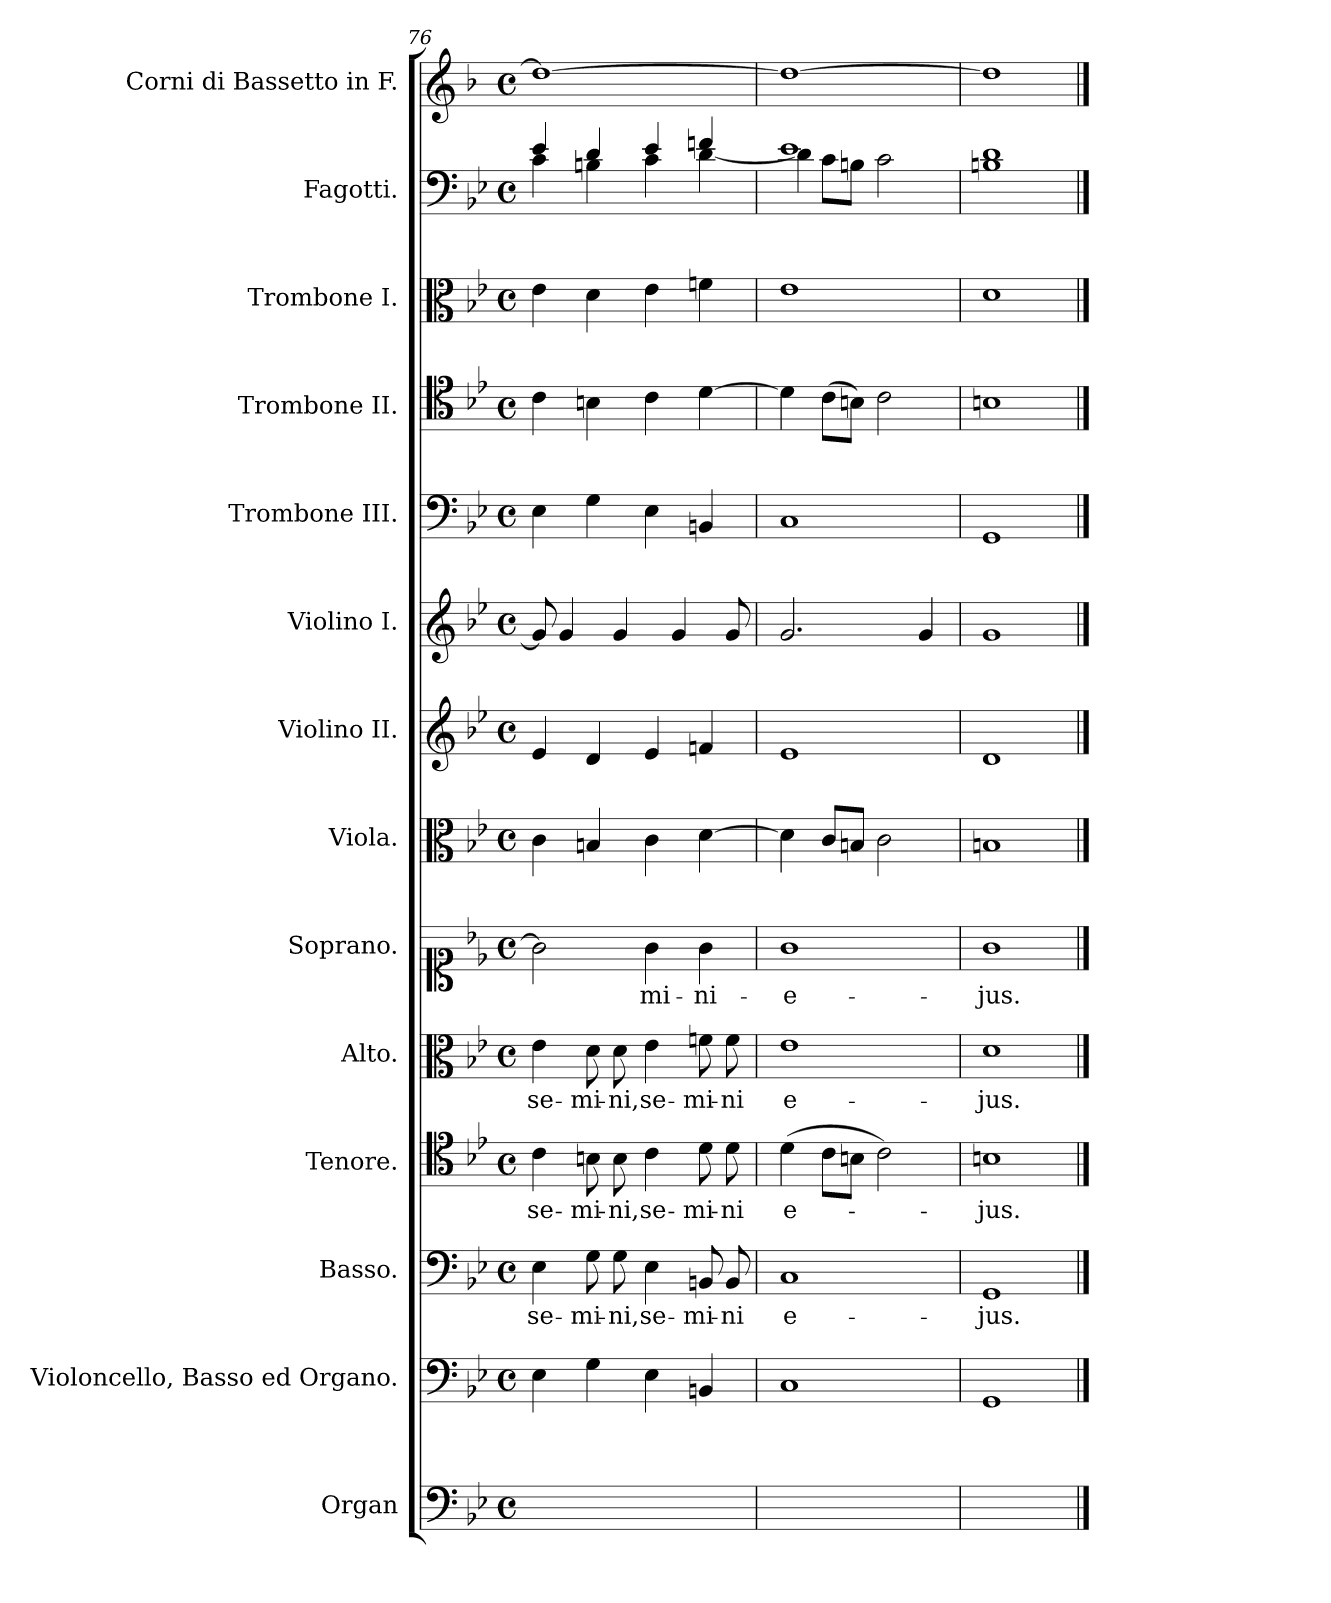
**kern	**kern	**kern	**text	**kern	**text	**kern	**text	**kern	**text	**kern	**kern	**kern	**kern	**kern	**dynam	**kern	**kern	**kern
*part14	*part13	*part12	*part12	*part11	*part11	*part10	*part10	*part9	*part9	*part8	*part7	*part6	*part5	*part4	*part4	*part3	*part2	*part1
*staff14	*staff13	*staff12	*staff12	*staff11	*staff11	*staff10	*staff10	*staff9	*staff9	*staff8	*staff7	*staff6	*staff5	*staff4	*staff4	*staff3	*staff2	*staff1
*I"Organ	*I"Violoncello, Basso ed Organo.	*I"Basso.	*	*I"Tenore.	*	*I"Alto.	*	*I"Soprano.	*	*I"Viola.	*I"Violino II.	*I"Violino I.	*I"Trombone III.	*I"Trombone II.	*	*I"Trombone I.	*I"Fagotti.	*I"Corni di Bassetto in F.
*	*	*	*	*	*	*	*	*	*	*	*	*	*	*I'Trb	*	*I'Trb	*	*
!!LO:PB:g=z
*clefF4	*clefF4	*clefF4	*	*clefC4	*	*clefC3	*	*clefC1	*	*clefC3	*clefG2	*clefG2	*clefF4	*clefC4	*	*clefC3	*clefF4	*clefG2
*	*	*	*	*	*	*	*	*	*	*	*	*	*	*	*	*	*	*ITrd1c2
*k[b-e-]	*k[b-e-]	*k[b-e-]	*	*k[b-e-]	*	*k[b-e-]	*	*k[b-e-]	*	*k[b-e-]	*k[b-e-]	*k[b-e-]	*k[b-e-]	*k[b-e-]	*	*k[b-e-]	*k[b-e-]	*k[b-e-a-]
*M4/4	*M4/4	*M4/4	*	*M4/4	*	*M4/4	*	*M4/4	*	*M4/4	*M4/4	*M4/4	*M4/4	*M4/4	*	*M4/4	*M4/4	*M4/4
*met(c)	*met(c)	*met(c)	*	*met(c)	*	*met(c)	*	*met(c)	*	*met(c)	*met(c)	*met(c)	*met(c)	*met(c)	*	*met(c)	*met(c)	*met(c)
*MM80	*MM80	*MM80	*	*MM80	*	*MM80	*	*MM80	*	*MM80	*MM80	*MM80	*MM80	*MM80	*	*MM80	*MM80	*MM80
=76	=76	=76	=76	=76	=76	=76	=76	=76	=76	=76	=76	=76	=76	=76	=76	=76	=76	=76
*^	*^	*	*	*	*	*	*	*	*	*	*	*	*	*	*	*	*	*
!	!	!	!	!	!LO:LY:b	!	!LO:LY:b	!	!LO:LY:b	!	!	!	!	!	!	!	!	!	!	!
*	*	*	*	*	*	*	*	*	*	*	*	*	*	*	*	*	*	*	*^	*
4c\yy 4e-\yy 4g\yy_	4EE-/yy	4E-\	4EE-\yy	4E-\	se-	4c\	se-	4e-\	se-	2g\]	.	4c\	4e-/	8g/]	4E-\	4c\	.	4e-\	4e-/	4c\	1cc_
.	.	.	.	.	.	.	.	.	.	.	.	.	.	4g/	.	.	.	.	.	.	.
!	!	!	!	!	!LO:LY:b	!	!LO:LY:b	!	!LO:LY:b	!	!	!	!	!	!	!	!	!	!	!	!
4Bn\yy 4d\yy 4g\yy_	4GG/yy	4G\	4GG\yy	8G\	-mi-	8Bn\	-mi-	8d\	-mi-	.	.	4Bn/	4d/	.	4G\	4Bn\	.	4d\	4d/	4Bn\	.
!	!	!	!	!	!LO:LY:b	!	!LO:LY:b	!	!LO:LY:b	!	!	!	!	!	!	!	!	!	!	!	!
.	.	.	.	8G\	-ni,	8B\	-ni,	8d\	-ni,	.	.	.	.	4g/	.	.	.	.	.	.	.
!	!	!	!	!	!LO:LY:b	!	!LO:LY:b	!	!LO:LY:b	!	!LO:LY:b	!	!	!	!	!	!	!	!	!	!
4c\yy 4e-\yy 4g\yy_	4EE-/yy	4E-\	4EE-\yy	4E-\	se-	4c\	se-	4e-\	se-	4g\	-mi-	4c\	4e-/	.	4E-\	4c\	.	4e-\	4e-/	4c\	.
.	.	.	.	.	.	.	.	.	.	.	.	.	.	4g/	.	.	.	.	.	.	.
!	!	!	!	!	!LO:LY:b	!	!LO:LY:b	!	!LO:LY:b	!	!LO:LY:b	!	!	!	!	!	!LO:DY:a	!	!	!	!
[4d\yy 4f\yy 4g\yy_	4BBBn/yy	4BBn/	4BBBn/yy	8BBn/	-mi-	8d\	-mi-	8fn\	-mi-	4g\	-ni-	[4d\	4fn/	.	4BBn/	[4d\	other-dynamics	4fn\	4fn/	[4d\	.
!	!	!	!	!	!LO:LY:b	!	!LO:LY:b	!	!LO:LY:b	!	!	!	!	!	!	!	!	!	!	!	!
.	.	.	.	8BB/	-ni	8d\	-ni	8f\	-ni	.	.	.	.	8g/	.	.	.	.	.	.	.
=77	=77	=77	=77	=77	=77	=77	=77	=77	=77	=77	=77	=77	=77	=77	=77	=77	=77	=77	=77	=77	=77
*	*	*	*	*	*	*	*	*	*	*	*	*	*	*	*	*	*	*	*	*	*MM60
!	!	!	!	!	!LO:LY:b	!	!LO:LY:b	!	!LO:LY:b	!	!LO:LY:b	!	!	!	!	!	!LO:DY:a	!	!	!	!
*	*	*	*	*	*	*	*	*	*	*	*	*	*	*	*	*	*	*	*	*	*^
4d\yy] [4e-\yy 4g\yy_	1CCyy	1C	1CCyy	1C	e-	(>4d\	e-	1e-	e-	1g	-e-	4d\]	1e-	2.g/	1C	4d\]	other-dynamics	1e-	1e-	4d\]	1cc_	2ryy
8c\yy 8e-\yy_ 8g\yy_L	.	.	.	.	.	8c\L	.	.	.	.	.	8c/L	.	.	.	(>8c\L	.	.	.	8c\L	.	.
8Bn\yy 8e-\yy_ 8g\yy_J	.	.	.	.	.	8Bn\J	.	.	.	.	.	8Bn/J	.	.	.	8Bn\J)	.	.	.	8Bn\J	.	.
*	*	*	*	*	*	*	*	*	*	*	*	*	*	*	*	*	*	*	*	*	*MM40	*
2c\yy 2e-\yy] 2g\yy]	.	.	.	.	.	2c\)	.	.	.	.	.	2c\	.	.	.	2c\	.	.	.	2c\	.	2ryy
.	.	.	.	.	.	.	.	.	.	.	.	.	.	4g/	.	.	.	.	.	.	.	.
*	*	*	*	*	*	*	*	*	*	*	*	*	*	*	*	*	*	*	*v	*v	*	*
=78	=78	=78	=78	=78	=78	=78	=78	=78	=78	=78	=78	=78	=78	=78	=78	=78	=78	=78	=78	=78	=78
!	!	!	!	!	!LO:LY:b	!	!LO:LY:b	!	!LO:LY:b	!	!LO:LY:b	!	!	!	!	!	!LO:DY:a	!	!	!	!
*	*	*	*	*	*	*	*	*	*	*	*	*	*	*	*	*	*	*	*	*v	*v
1Bnyy 1dyy 1gyy	1GGGyy 1GGyy	1GG	1GGGyy	1GG	-jus.	1Bn	-jus.	1d	-jus.	1g	-jus.	1Bn	1d	1g	1GG	1Bn	other-dynamics	1d	1Bn 1d	1cc]
*v	*v	*	*	*	*	*	*	*	*	*	*	*	*	*	*	*	*	*	*	*
*	*v	*v	*	*	*	*	*	*	*	*	*	*	*	*	*	*	*	*	*
==	==	==	==	==	==	==	==	==	==	==	==	==	==	==	==	==	==	==
*-	*-	*-	*-	*-	*-	*-	*-	*-	*-	*-	*-	*-	*-	*-	*-	*-	*-	*-
